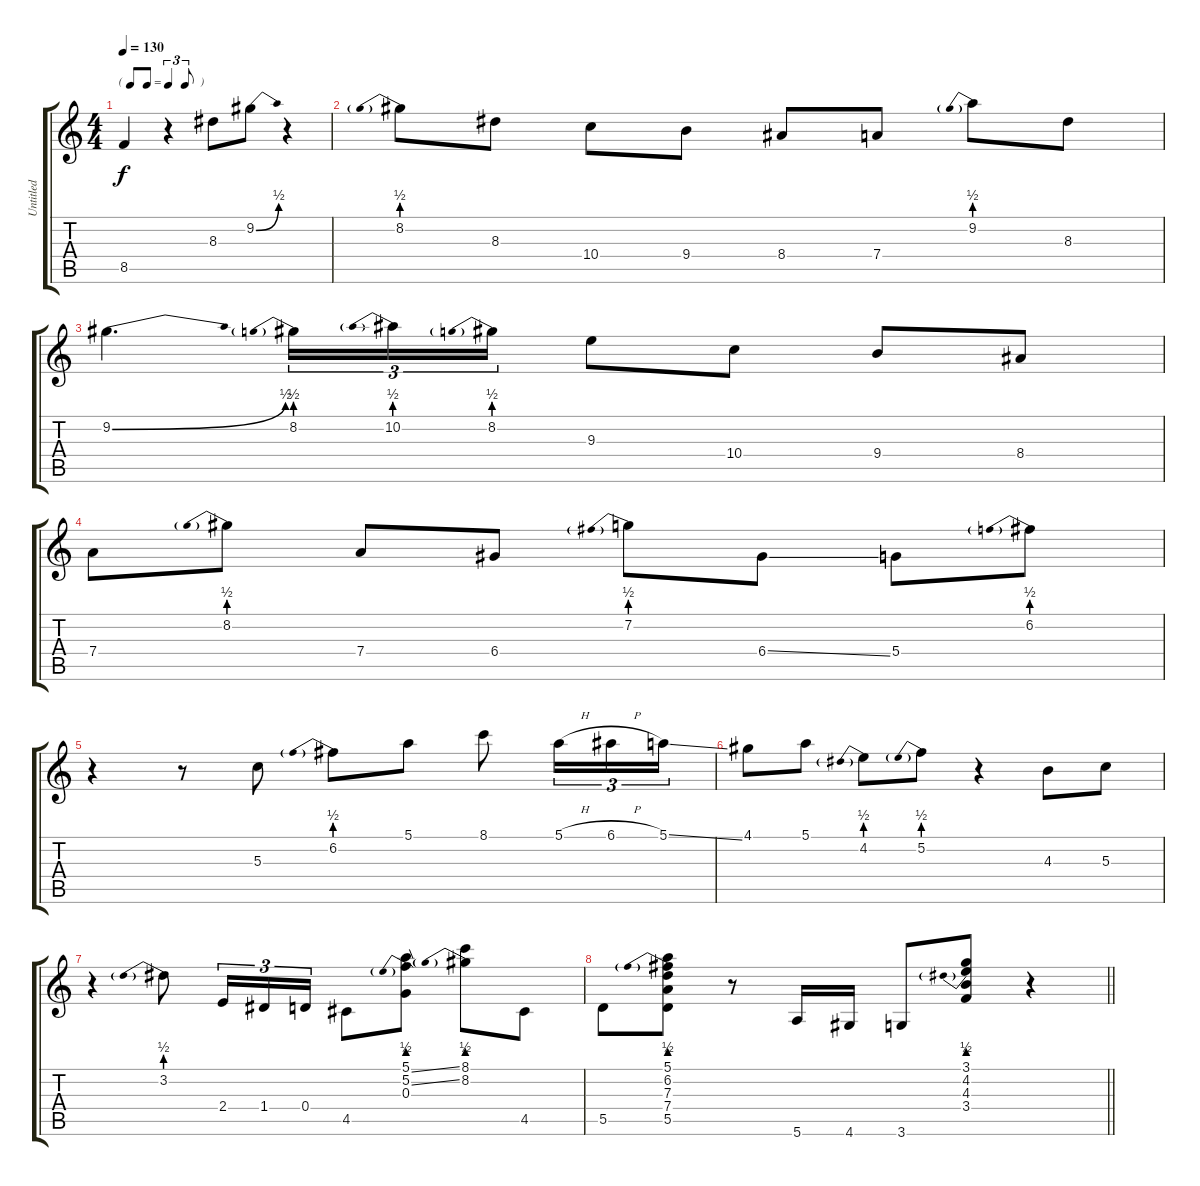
\track ("Untitled" "Untitled") {instrument acousticguitarsteel}
\staff {score tabs}
\tuning (E4 B3 G3 D3 A2 E2) {hide}
\ts (4 4)
\tf triplet8th
\tempo 130
\clef g2
\ks c
8.5.4{dy f} r.4 8.3.8 9.2{be (bend 0 0 60 2)}.8 r.4 |
8.2{be (prebend 0 2 60 2)}.8 8.3.8 10.4.8 9.4.8 8.4.8 7.4.8 9.2{be (prebend 0 2 60 2)}.8 8.3.8 |
9.2{be (bend 0 0 60 2)}.4{d} 8.2{be (prebend 0 2 60 2)}.16{tu (3 2)} 10.2{be (prebend 0 2 60 2)}.16{tu (3 2)} 8.2{be (prebend 0 2 60 2)}.16{tu (3 2)} 9.3.8 10.4.8 9.4.8 8.4.8 |
7.4.8 8.2{be (prebend 0 2 60 2)}.8 7.4.8 6.4.8 7.2{be (prebend 0 2 60 2)}.8 6.4{ss}.8 5.4.8 6.2{be (prebend 0 2 60 2)}.8 |
r.4 r.8 5.3.8 6.2{be (prebend 0 2 60 2)}.8 5.1.8 8.1.8 5.1{h}.16{tu (3 2)} 6.1{h}.16{tu (3 2)} 5.1{ss}.16{tu (3 2)} |
4.1.8 5.1.8 4.2{be (prebend 0 2 60 2)}.8 5.2{be (prebend 0 2 60 2)}.8 r.4 4.3.8 5.3.8 |
r.4 3.2{be (prebend 0 2 60 2)}.8 2.4.16{tu (3 2)} 1.4.16{tu (3 2)} 0.4.16{tu (3 2)} 4.5.8 (5.1{ss} 5.2{be (prebend 0 2 60 2) ss} 0.3).8 (8.1 8.2{be (prebend 0 2 60 2)}).8 4.5.8 |
\barLineRight lightlight
5.5.8 (5.1 6.2{be (prebend 0 2 60 2)} 7.3 7.4 5.5).8 r.8 5.6.16 4.6.16 3.6.8 (3.1 4.2{be (prebend 0 2 60 2)} 4.3 3.4).8 r.4
